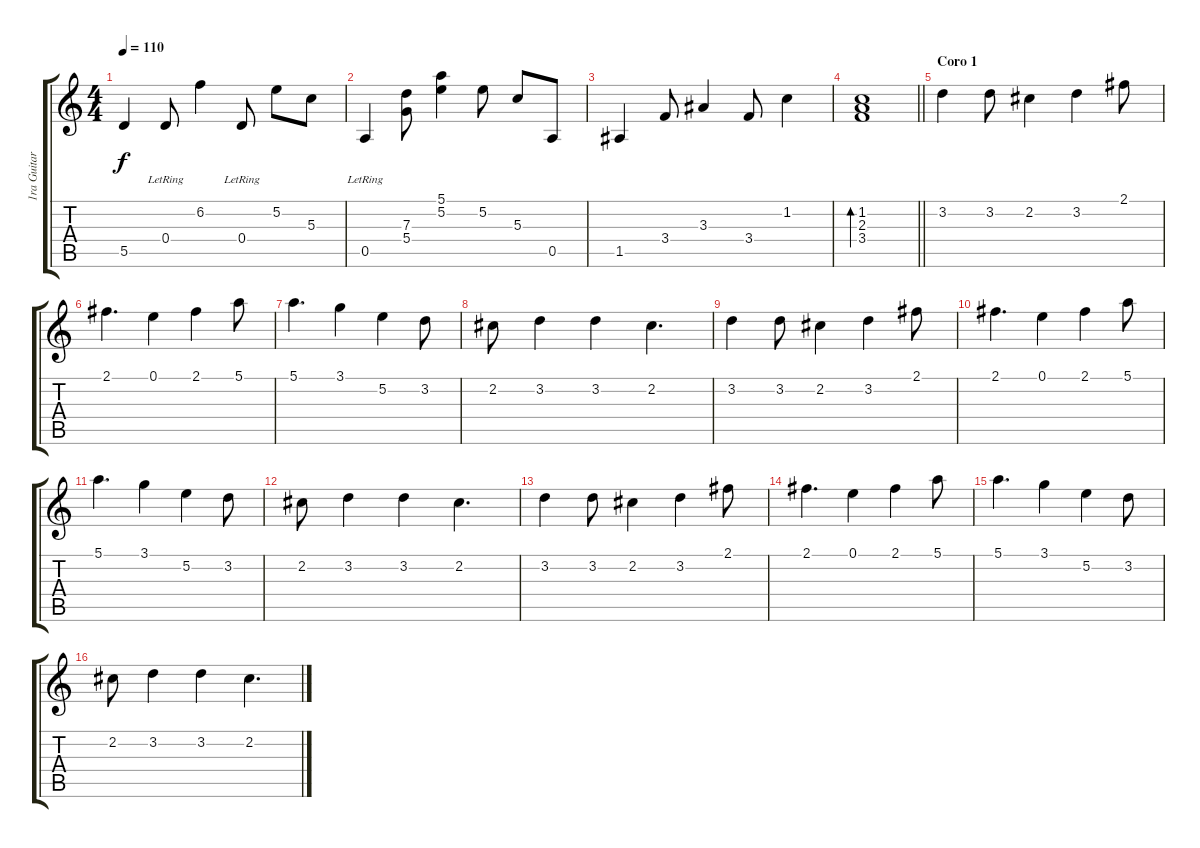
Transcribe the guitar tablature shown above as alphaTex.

\track ("1ra Guitarra" "1ra Guitar") {instrument acousticguitarsteel}
\staff {score tabs}
\tuning (E4 B3 G3 D3 A2 E2) {hide}
\ts (4 4)
\tempo 110
\clef g2
\ks c
5.5.4{dy f} 0.4{lr}.8 6.2.4 0.4{lr}.8 5.2.8 5.3.8 |
0.5{lr}.4 (7.3 5.4).8 (5.1 5.2).4 5.2.8 5.3.8 0.5.8 |
1.5.4 3.4.8 3.3.4 3.4.8 1.2.4 |
\barLineRight lightlight
(1.2 2.3 3.4).1{bd 240} |
\section ("" "Coro 1")
3.2.4 3.2.8 2.2.4 3.2.4 2.1.8 |
2.1.4{d} 0.1.4 2.1.4 5.1.8 |
5.1.4{d} 3.1.4 5.2.4 3.2.8 |
2.2.8 3.2.4 3.2.4 2.2.4{d} |
3.2.4 3.2.8 2.2.4 3.2.4 2.1.8 |
2.1.4{d} 0.1.4 2.1.4 5.1.8 |
5.1.4{d} 3.1.4 5.2.4 3.2.8 |
2.2.8 3.2.4 3.2.4 2.2.4{d} |
3.2.4 3.2.8 2.2.4 3.2.4 2.1.8 |
2.1.4{d} 0.1.4 2.1.4 5.1.8 |
5.1.4{d} 3.1.4 5.2.4 3.2.8 |
2.2.8 3.2.4 3.2.4 2.2.4{d}
